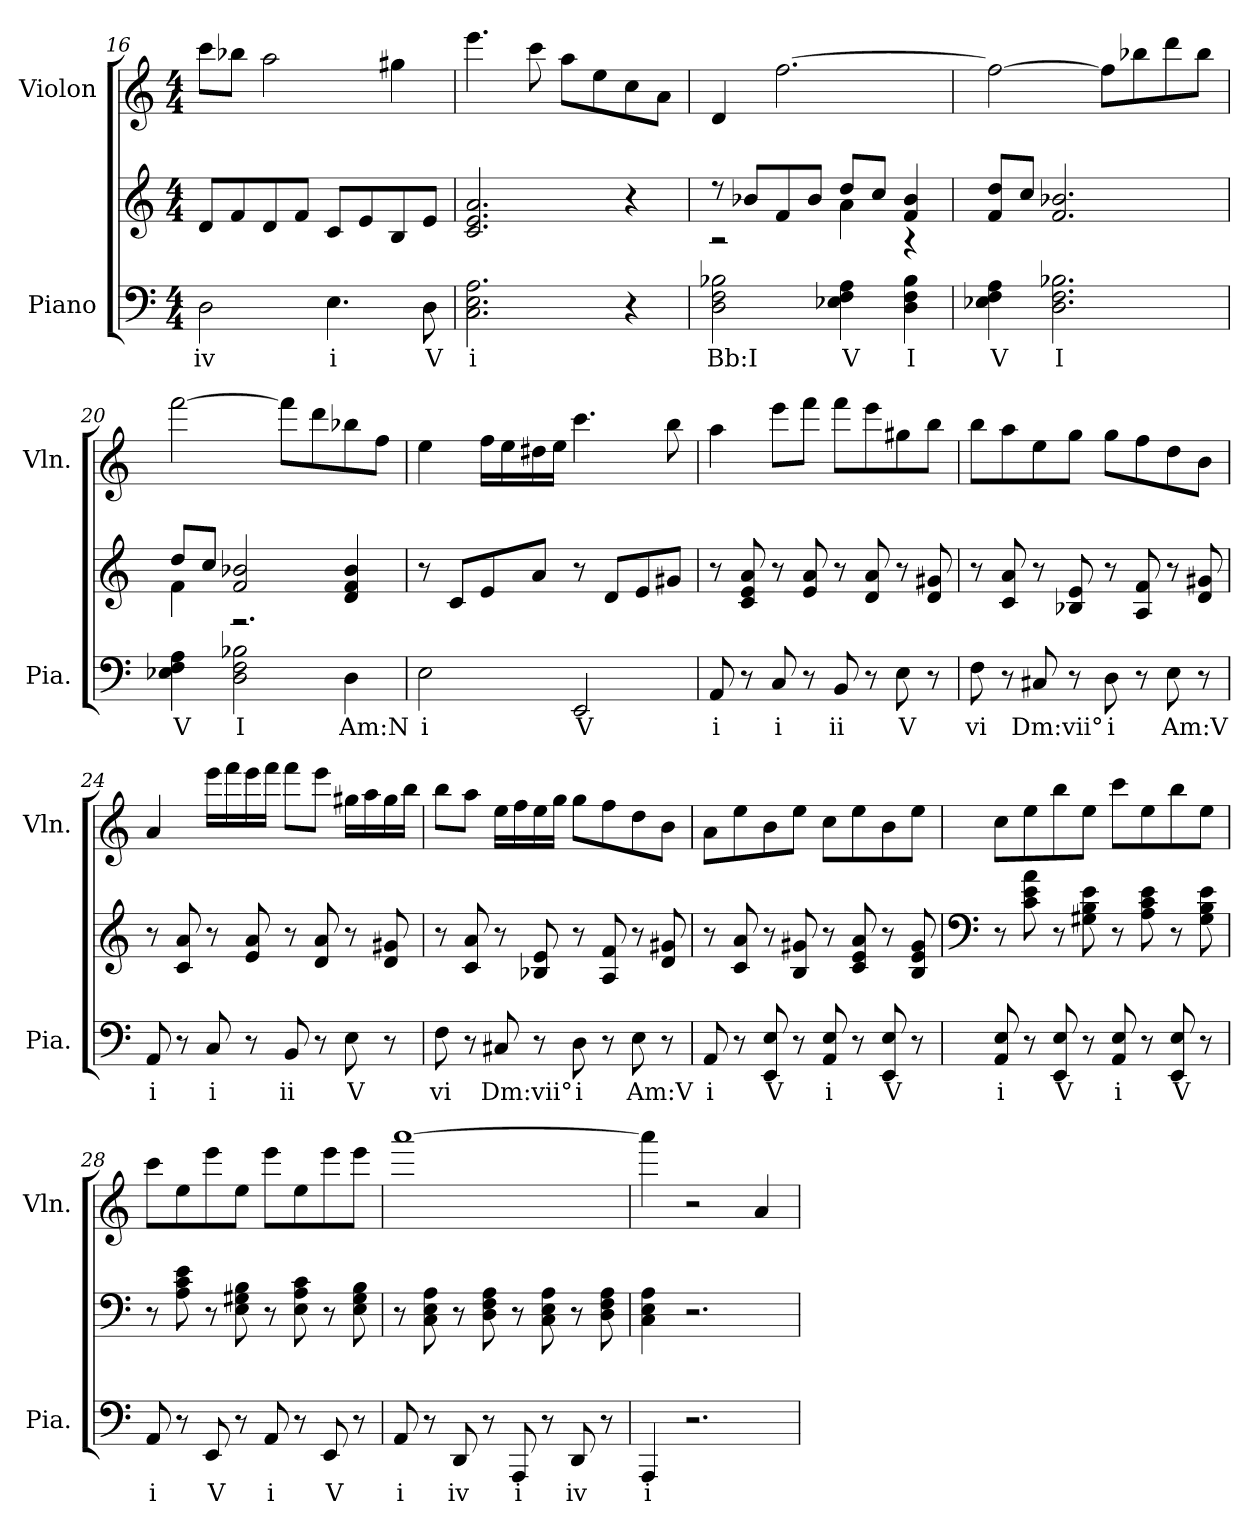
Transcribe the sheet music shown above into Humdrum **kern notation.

**kern	**text	**kern	**kern
*part2	*part2	*part2	*part1
*staff3	*staff3	*staff2	*staff1
*I"Piano	*	*	*I"Violon
*I'Pia.	*	*	*I'Vln.
*clefF4	*	*clefG2	*clefG2
*k[]	*	*k[]	*k[]
*M4/4	*	*M4/4	*M4/4
=16	=16	=16	=16
2D\	iv	8d/L	8ccc\L
.	.	8f/	8bb-X\J
.	.	8d/	2aa\
.	.	8f/J	.
4.E\	i	8c/L	.
.	.	8e/	.
.	.	8B/	4gg#X\
8D\	V	8e/J	.
=17	=17	=17	=17
2.C\ 2.E\ 2.A\	i	2.c/ 2.e/ 2.a/	4.eee\
.	.	.	8ccc\
.	.	.	8aa\L
.	.	.	8ee\
4r	.	4r	8cc\
.	.	.	8a\J
!!LO:PB:g=z
=18	=18	=18	=18
*	*	*^	*
2D\ 2F\ 2B-X\	Bb:I	8r	2r	4d/
.	.	8b-X/L	.	.
.	.	8f/	.	[2.ff\
.	.	8b-/J	.	.
4E-X\ 4F\ 4A\	V	8dd/L	4a\	.
.	.	8cc/J	.	.
4D\ 4F\ 4B-\	I	4f/ 4b-/	4r	.
*	*	*v	*v	*
=19	=19	=19	=19
4E-X\ 4F\ 4A\	V	8f/ 8dd/L	2ff\_
.	.	8cc/J	.
2.D\ 2.F\ 2.B-X\	I	2.f/ 2.b-X/	.
.	.	.	8ff\L]
.	.	.	8bb-X\
.	.	.	8ddd\
.	.	.	8bb-\J
=20	=20	=20	=20
*	*	*^	*
4E-X\ 4F\ 4A\	V	8dd/L	4f\	[2fff\
.	.	8cc/J	.	.
2D\ 2F\ 2B-X\	I	2f/ 2b-X/	2.r	.
.	.	.	.	8fff\L]
.	.	.	.	8ddd\
4D\	Am:N	4d/ 4f/ 4b-/	.	8bb-X\
.	.	.	.	8ff\J
*	*	*v	*v	*
=21	=21	=21	=21
2E\	i	8r	4ee\
.	.	8c/L	.
.	.	8e/	16ff\LL
.	.	.	16ee\
.	.	8a/J	16dd#X\
.	.	.	16ee\JJ
2EE/	V	8r	4.ccc\
.	.	8d/L	.
.	.	8e/	.
.	.	8g#X/J	8bb\
!!LO:LB:g=z
=22	=22	=22	=22
8AA/	i	8r	4aa\
8r	.	8c/ 8e/ 8a/	.
8C/	i	8r	8eee\L
8r	.	8e/ 8a/	8fff\J
8BB/	ii	8r	8fff\L
8r	.	8d/ 8a/	8eee\
8E\	V	8r	8gg#X\
8r	.	8d/ 8g#X/	8bb\J
=23	=23	=23	=23
8F\	vi	8r	8bb\L
8r	.	8c/ 8a/	8aa\
8C#X/	Dm:vii°	8r	8ee\
8r	.	8B-X/ 8e/	8gg\J
8D\	i	8r	8gg\L
8r	.	8A/ 8f/	8ff\
8E\	Am:V	8r	8dd\
8r	.	8d/ 8g#X/	8b\J
=24	=24	=24	=24
8AA/	i	8r	4a/
8r	.	8c/ 8a/	.
8C/	i	8r	16eee\LL
.	.	.	16fff\
8r	.	8e/ 8a/	16eee\
.	.	.	16fff\JJ
8BB/	ii	8r	8fff\L
8r	.	8d/ 8a/	8eee\J
8E\	V	8r	16gg#X\LL
.	.	.	16aa\
8r	.	8d/ 8g#X/	16gg#\
.	.	.	16bb\JJ
!!LO:LB:g=z
=25	=25	=25	=25
8F\	vi	8r	8bb\L
8r	.	8c/ 8a/	8aa\J
8C#X/	Dm:vii°	8r	16ee\LL
.	.	.	16ff\
8r	.	8B-X/ 8e/	16ee\
.	.	.	16gg\JJ
8D\	i	8r	8gg\L
8r	.	8A/ 8f/	8ff\
8E\	Am:V	8r	8dd\
8r	.	8d/ 8g#X/	8b\J
=26	=26	=26	=26
8AA/	i	8r	8a\L
8r	.	8c/ 8a/	8ee\
8EE/ 8E/	V	8r	8b\
8r	.	8B/ 8g#X/	8ee\J
8AA/ 8E/	i	8r	8cc\L
8r	.	8c/ 8e/ 8a/	8ee\
8EE/ 8E/	V	8r	8b\
8r	.	8B/ 8e/ 8g#/	8ee\J
=27	=27	=27	=27
*	*	*clefF4	*
8AA/ 8E/	i	8r	8cc\L
8r	.	8c\ 8e\ 8a\	8ee\
8EE/ 8E/	V	8r	8bb\
8r	.	8G#X\ 8B\ 8e\	8ee\J
8AA/ 8E/	i	8r	8ccc\L
8r	.	8A\ 8c\ 8e\	8ee\
8EE/ 8E/	V	8r	8bb\
8r	.	8G#\ 8B\ 8e\	8ee\J
!!LO:LB:g=z
=28	=28	=28	=28
8AA/	i	8r	8ccc\L
8r	.	8A\ 8c\ 8e\	8ee\
8EE/	V	8r	8eee\
8r	.	8E\ 8G#X\ 8B\	8ee\J
8AA/	i	8r	8eee\L
8r	.	8E\ 8A\ 8c\	8ee\
8EE/	V	8r	8eee\
8r	.	8E\ 8G#\ 8B\	8eee\J
=29	=29	=29	=29
8AA/	i	8r	[1aaa
8r	.	8C\ 8E\ 8A\	.
8DD/	iv	8r	.
8r	.	8D\ 8F\ 8A\	.
8AAA/	i	8r	.
8r	.	8C\ 8E\ 8A\	.
8DD/	iv	8r	.
8r	.	8D\ 8F\ 8A\	.
=30	=30	=30	=30
4AAA/	i	4C\ 4E\ 4A\	4aaa\]
2.r	.	2.r	2r
.	.	.	4a/
=	=	=	=
*-	*-	*-	*-
